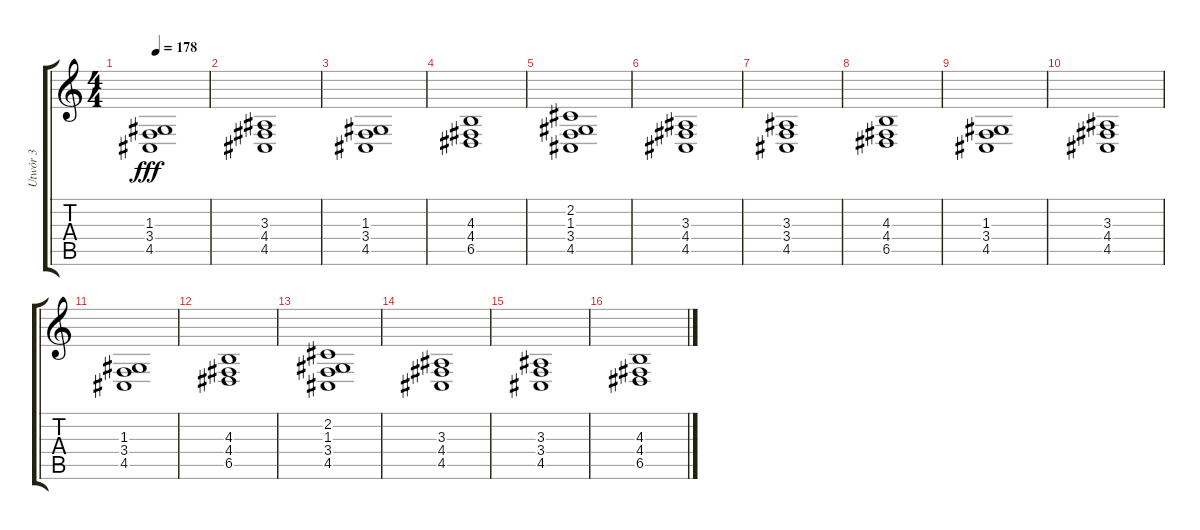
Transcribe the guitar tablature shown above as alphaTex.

\track ("Utwór 3" "Utwór 3") {instrument stringensemble1}
\staff {score tabs}
\tuning (E4 B3 G3 D3 A2 E2) {hide}
\ts (4 4)
\tempo 178
\clef g2
\ks c
(1.3 3.4 4.5).1{dy fff} |
(3.3 4.4 4.5).1 |
(1.3 3.4 4.5).1 |
(4.3 4.4 6.5).1 |
(2.2 1.3 3.4 4.5).1 |
(3.3 4.4 4.5).1 |
(3.3 3.4 4.5).1 |
(4.3 4.4 6.5).1 |
(1.3 3.4 4.5).1 |
(3.3 4.4 4.5).1 |
(1.3 3.4 4.5).1 |
(4.3 4.4 6.5).1 |
(2.2 1.3 3.4 4.5).1 |
(3.3 4.4 4.5).1 |
(3.3 3.4 4.5).1 |
(4.3 4.4 6.5).1
